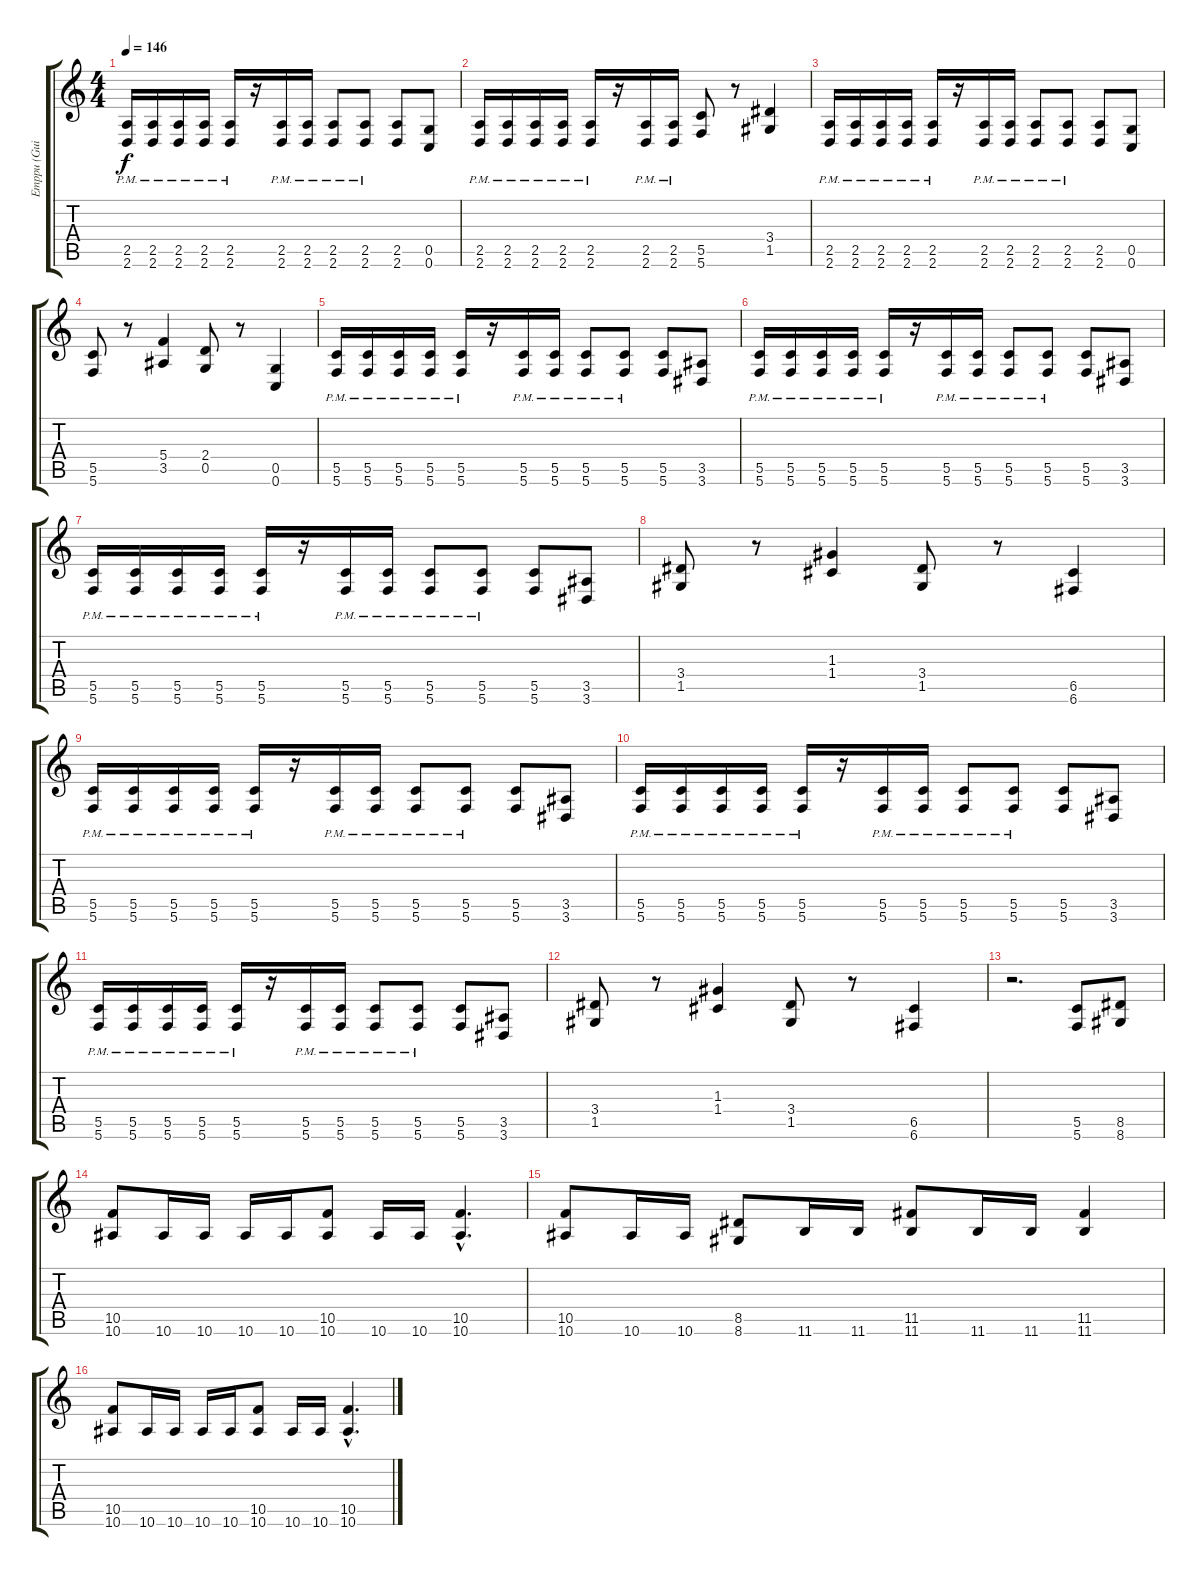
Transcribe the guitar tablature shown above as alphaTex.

\track ("Emppu (Guitar)" "Emppu (Gui") {instrument distortionguitar}
\staff {score tabs}
\tuning (E4 C4 G3 C3 G2 C2) {hide}
\ts (4 4)
\tempo 146
\clef g2
\ks c
(2.5{pm} 2.6{pm}).16{dy f} (2.5{pm} 2.6{pm}).16 (2.5{pm} 2.6{pm}).16 (2.5{pm} 2.6{pm}).16 (2.5{pm} 2.6{pm}).16 r.16 (2.5{pm} 2.6{pm}).16 (2.5{pm} 2.6{pm}).16 (2.5{pm} 2.6{pm}).8 (2.5{pm} 2.6{pm}).8 (2.5 2.6).8 (0.5 0.6).8 |
(2.5{pm} 2.6{pm}).16 (2.5{pm} 2.6{pm}).16 (2.5{pm} 2.6{pm}).16 (2.5{pm} 2.6{pm}).16 (2.5{pm} 2.6{pm}).16 r.16 (2.5{pm} 2.6{pm}).16 (2.5{pm} 2.6{pm}).16 (5.5 5.6).8 r.8 (3.4 1.5).4 |
(2.5{pm} 2.6{pm}).16 (2.5{pm} 2.6{pm}).16 (2.5{pm} 2.6{pm}).16 (2.5{pm} 2.6{pm}).16 (2.5{pm} 2.6{pm}).16 r.16 (2.5{pm} 2.6{pm}).16 (2.5{pm} 2.6{pm}).16 (2.5{pm} 2.6{pm}).8 (2.5{pm} 2.6{pm}).8 (2.5 2.6).8 (0.5 0.6).8 |
(5.5 5.6).8 r.8 (5.4 3.5).4 (2.4 0.5).8 r.8 (0.5 0.6).4 |
(5.5{pm} 5.6{pm}).16 (5.5{pm} 5.6{pm}).16 (5.5{pm} 5.6{pm}).16 (5.5{pm} 5.6{pm}).16 (5.5{pm} 5.6{pm}).16 r.16 (5.5{pm} 5.6{pm}).16 (5.5{pm} 5.6{pm}).16 (5.5{pm} 5.6{pm}).8 (5.5{pm} 5.6{pm}).8 (5.5 5.6).8 (3.5 3.6).8 |
(5.5{pm} 5.6{pm}).16 (5.5{pm} 5.6{pm}).16 (5.5{pm} 5.6{pm}).16 (5.5{pm} 5.6{pm}).16 (5.5{pm} 5.6{pm}).16 r.16 (5.5{pm} 5.6{pm}).16 (5.5{pm} 5.6{pm}).16 (5.5{pm} 5.6{pm}).8 (5.5{pm} 5.6{pm}).8 (5.5 5.6).8 (3.5 3.6).8 |
(5.5{pm} 5.6{pm}).16 (5.5{pm} 5.6{pm}).16 (5.5{pm} 5.6{pm}).16 (5.5{pm} 5.6{pm}).16 (5.5{pm} 5.6{pm}).16 r.16 (5.5{pm} 5.6{pm}).16 (5.5{pm} 5.6{pm}).16 (5.5{pm} 5.6{pm}).8 (5.5{pm} 5.6{pm}).8 (5.5 5.6).8 (3.5 3.6).8 |
(3.4 1.5).8 r.8 (1.3 1.4).4 (3.4 1.5).8 r.8 (6.5 6.6).4 |
(5.5{pm} 5.6{pm}).16 (5.5{pm} 5.6{pm}).16 (5.5{pm} 5.6{pm}).16 (5.5{pm} 5.6{pm}).16 (5.5{pm} 5.6{pm}).16 r.16 (5.5{pm} 5.6{pm}).16 (5.5{pm} 5.6{pm}).16 (5.5{pm} 5.6{pm}).8 (5.5{pm} 5.6{pm}).8 (5.5 5.6).8 (3.5 3.6).8 |
(5.5{pm} 5.6{pm}).16 (5.5{pm} 5.6{pm}).16 (5.5{pm} 5.6{pm}).16 (5.5{pm} 5.6{pm}).16 (5.5{pm} 5.6{pm}).16 r.16 (5.5{pm} 5.6{pm}).16 (5.5{pm} 5.6{pm}).16 (5.5{pm} 5.6{pm}).8 (5.5{pm} 5.6{pm}).8 (5.5 5.6).8 (3.5 3.6).8 |
(5.5{pm} 5.6{pm}).16 (5.5{pm} 5.6{pm}).16 (5.5{pm} 5.6{pm}).16 (5.5{pm} 5.6{pm}).16 (5.5{pm} 5.6{pm}).16 r.16 (5.5{pm} 5.6{pm}).16 (5.5{pm} 5.6{pm}).16 (5.5{pm} 5.6{pm}).8 (5.5{pm} 5.6{pm}).8 (5.5 5.6).8 (3.5 3.6).8 |
(3.4 1.5).8 r.8 (1.3 1.4).4 (3.4 1.5).8 r.8 (6.5 6.6).4 |
r.2{d} (5.5 5.6).8 (8.5 8.6).8 |
(10.5 10.6).8 10.6.16 10.6.16 10.6.16 10.6.16 (10.5 10.6).8 10.6.16 10.6.16 (10.5{hac} 10.6{hac}).4{d} |
(10.5 10.6).8 10.6.16 10.6.16 (8.5 8.6).8 11.6.16 11.6.16 (11.5 11.6).8 11.6.16 11.6.16 (11.5 11.6).4 |
(10.5 10.6).8 10.6.16 10.6.16 10.6.16 10.6.16 (10.5 10.6).8 10.6.16 10.6.16 (10.5{hac} 10.6{hac}).4{d}
